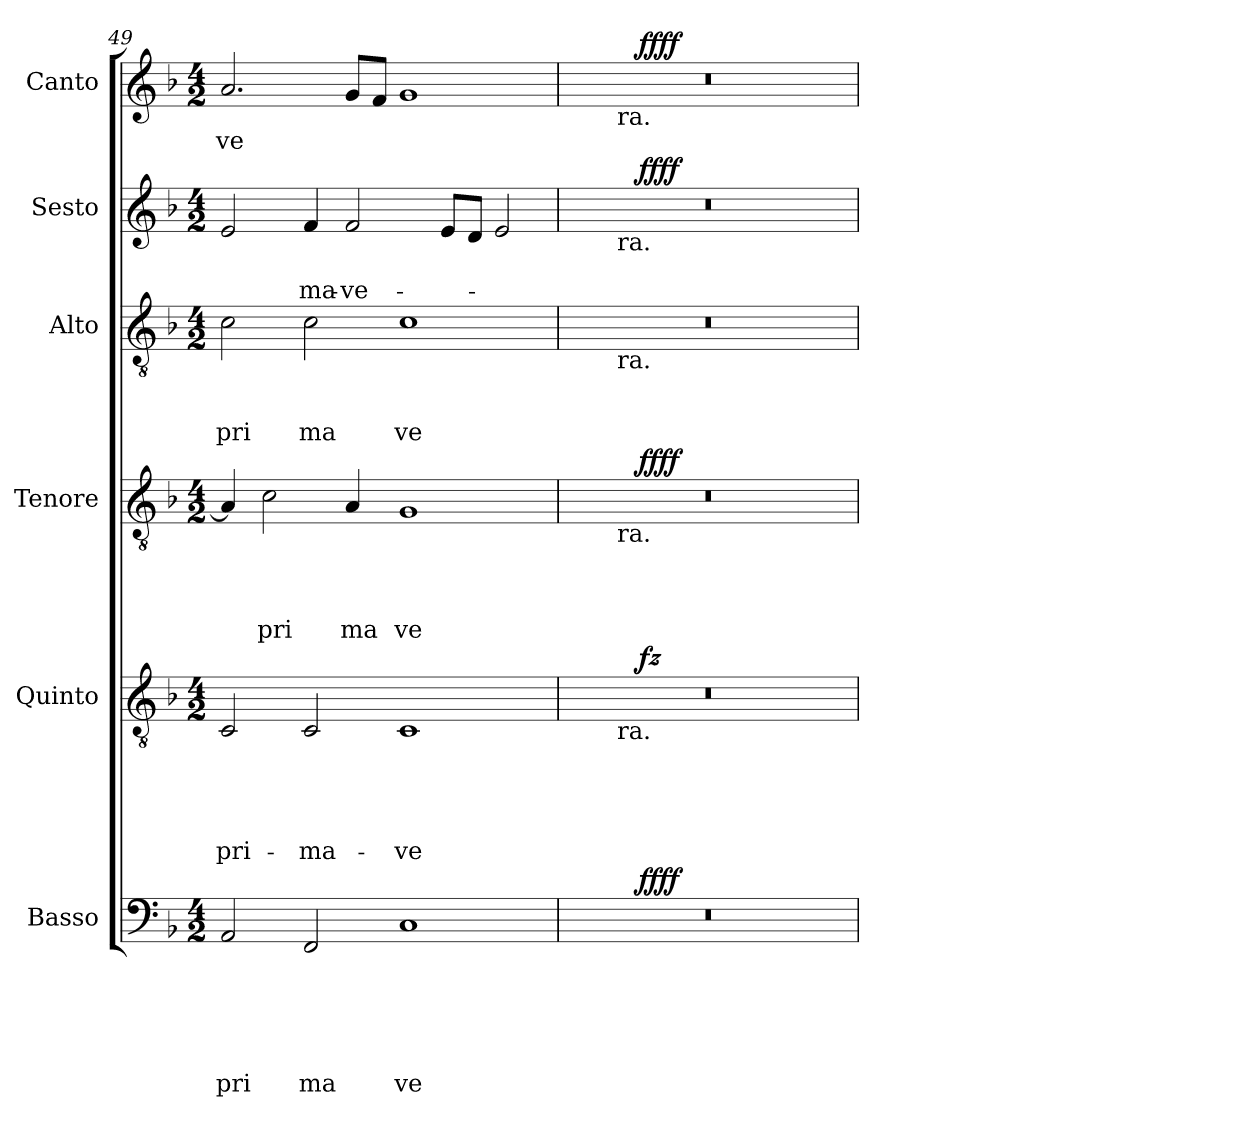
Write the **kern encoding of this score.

**kern	**text	**text	**text	**text	**text	**text	**dynam	**kern	**text	**text	**text	**text	**text	**dynam	**kern	**text	**text	**text	**text	**dynam	**kern	**text	**text	**text	**kern	**text	**text	**dynam	**kern	**text	**dynam
*part6	*part6	*part6	*part6	*part6	*part6	*part6	*part6	*part5	*part5	*part5	*part5	*part5	*part5	*part5	*part4	*part4	*part4	*part4	*part4	*part4	*part3	*part3	*part3	*part3	*part2	*part2	*part2	*part2	*part1	*part1	*part1
*staff6	*staff6	*staff6	*staff6	*staff6	*staff6	*staff6	*staff6	*staff5	*staff5	*staff5	*staff5	*staff5	*staff5	*staff5	*staff4	*staff4	*staff4	*staff4	*staff4	*staff4	*staff3	*staff3	*staff3	*staff3	*staff2	*staff2	*staff2	*staff2	*staff1	*staff1	*staff1
*I"Basso	*	*	*	*	*	*	*	*I"Quinto	*	*	*	*	*	*	*I"Tenore	*	*	*	*	*	*I"Alto	*	*	*	*I"Sesto	*	*	*	*I"Canto	*	*
*clefF4	*	*	*	*	*	*	*	*clefGv2	*	*	*	*	*	*	*clefGv2	*	*	*	*	*	*clefGv2	*	*	*	*clefG2	*	*	*	*clefG2	*	*
*ITrd-3c-5	*	*	*	*	*	*	*	*ITrd-3c-5	*	*	*	*	*	*	*	*	*	*	*	*	*ITrd-3c-5	*	*	*	*ITrd-3c-5	*	*	*	*ITrd-3c-5	*	*
*k[b-e-]	*	*	*	*	*	*	*	*k[b-e-]	*	*	*	*	*	*	*k[b-]	*	*	*	*	*	*k[b-e-]	*	*	*	*k[b-e-]	*	*	*	*k[b-e-]	*	*
*B-:	*	*	*	*	*	*	*	*B-:	*	*	*	*	*	*	*F:	*	*	*	*	*	*B-:	*	*	*	*B-:	*	*	*	*B-:	*	*
*M4/2	*	*	*	*	*	*	*	*M4/2	*	*	*	*	*	*	*M4/2	*	*	*	*	*	*M4/2	*	*	*	*M4/2	*	*	*	*M4/2	*	*
=49	=49	=49	=49	=49	=49	=49	=49	=49	=49	=49	=49	=49	=49	=49	=49	=49	=49	=49	=49	=49	=49	=49	=49	=49	=49	=49	=49	=49	=49	=49	=49
!	!	!	!	!	!	!LO:LY:b	!	!	!	!	!	!	!LO:LY:b	!	!	!	!	!	!	!	!	!	!	!LO:LY:b	!	!	!	!	!	!LO:LY:b	!
2D/	.	.	.	.	.	pri	.	2F/	.	.	.	.	pri-	.	4A/]	.	.	.	.	.	2f\	.	.	pri	2a/	.	.	.	2.dd/	ve	.
!	!	!	!	!	!	!	!	!	!	!	!	!	!	!	!	!	!	!	!LO:LY:b	!	!	!	!	!	!	!	!	!	!	!	!
.	.	.	.	.	.	.	.	.	.	.	.	.	.	.	2c\	.	.	.	pri	.	.	.	.	.	.	.	.	.	.	.	.
!	!	!	!	!	!	!LO:LY:b	!	!	!	!	!	!	!LO:LY:b	!	!	!	!	!	!	!	!	!	!	!LO:LY:b	!	!	!LO:LY:b	!	!	!	!
2BB-/	.	.	.	.	.	ma	.	2F/	.	.	.	.	-ma-	.	.	.	.	.	.	.	2f\	.	.	ma	4b-/	.	-ma-	.	.	.	.
!	!	!	!	!	!	!	!	!	!	!	!	!	!	!	!	!	!	!	!LO:LY:b	!	!	!	!	!	!	!	!LO:LY:b	!	!	!	!
.	.	.	.	.	.	.	.	.	.	.	.	.	.	.	4A/	.	.	.	ma	.	.	.	.	.	2b-/	.	-ve-	.	8cc/L	.	.
.	.	.	.	.	.	.	.	.	.	.	.	.	.	.	.	.	.	.	.	.	.	.	.	.	.	.	.	.	8b-/J	.	.
!	!	!	!	!	!	!LO:LY:b	!	!	!	!	!	!	!LO:LY:b	!	!	!	!	!	!LO:LY:b	!	!	!	!	!LO:LY:b	!	!	!	!	!	!	!
1F	.	.	.	.	.	ve	.	1F	.	.	.	.	-ve-	.	1G	.	.	.	ve	.	1f	.	.	ve	.	.	.	.	1cc	.	.
.	.	.	.	.	.	.	.	.	.	.	.	.	.	.	.	.	.	.	.	.	.	.	.	.	8a/L	.	.	.	.	.	.
.	.	.	.	.	.	.	.	.	.	.	.	.	.	.	.	.	.	.	.	.	.	.	.	.	8g/J	.	.	.	.	.	.
.	.	.	.	.	.	.	.	.	.	.	.	.	.	.	.	.	.	.	.	.	.	.	.	.	2a/	.	.	.	.	.	.
=50	=50	=50	=50	=50	=50	=50	=50	=50	=50	=50	=50	=50	=50	=50	=50	=50	=50	=50	=50	=50	=50	=50	=50	=50	=50	=50	=50	=50	=50	=50	=50
*^	*	*	*	*	*	*	*	*^	*	*	*	*	*	*	*^	*	*	*	*	*	*^	*	*	*	*^	*	*	*	*^	*	*
*	*	*	*	*	*	*	*	*	*	*^	*	*	*	*	*	*	*	*^	*	*	*	*	*	*	*	*	*	*	*	*^	*	*	*	*	*^	*	*
0r	4.ryy	.	.	.	.	.	.	.	0r	4.ryy	4ryy	.	.	.	.	.	.	0r	4.ryy	4ryy	.	.	.	.	.	0r	4ryy	.	.	.	0r	4.ryy	4ryy	.	.	.	0r	4.ryy	4ryy	.	.
.	.	.	.	.	.	.	.	.	.	.	32ryy	.	.	.	.	.	.	.	.	32ryy	.	.	.	.	.	.	32ryy	.	.	.	.	.	32ryy	.	.	.	.	.	32ryy	.	.
!	!	!	!	!	!	!	!	!	!	!	!	!	!	!	!	!	!	!	!	!	!	!	!	!	!	!	!	!	!	!	!	!	!	!	!	!	!	!	!LO:TX:b:t=ra.	!	!
!	!	!	!	!	!	!	!	!	!	!	!	!	!	!	!	!	!	!	!	!	!	!	!	!	!	!	!	!	!	!	!	!	!LO:TX:b:t=ra.	!	!	!	!	!	!	!	!
!	!	!	!	!	!	!	!	!	!	!	!	!	!	!	!	!	!	!	!	!	!	!	!	!	!	!	!LO:TX:b:t=ra.	!	!	!	!	!	!	!	!	!	!	!	!	!	!
!	!	!	!	!	!	!	!	!	!	!	!	!	!	!	!	!	!	!	!	!LO:TX:b:t=ra.	!	!	!	!	!	!	!	!	!	!	!	!	!	!	!	!	!	!	!	!	!
!	!	!	!	!	!	!	!	!	!	!	!LO:TX:b:t=ra.	!	!	!	!	!	!	!	!	!	!	!	!	!	!	!	!	!	!	!	!	!	!	!	!	!	!	!	!	!	!
.	.	.	.	.	.	.	.	.	.	.	1ryy	.	.	.	.	.	.	.	.	1ryy	.	.	.	.	.	.	1ryy	.	.	.	.	.	1ryy	.	.	.	.	.	1ryy	.	.
!	!	!	!	!	!	!	!	!LO:DY:b	!	!	!	!	!	!	!	!	!LO:DY:b	!	!	!	!	!	!	!	!LO:DY:b	!	!	!	!	!	!	!	!	!	!	!LO:DY:b	!	!	!	!	!LO:DY:b
.	1ryy	.	.	.	.	.	.	ffff	.	1ryy	.	.	.	.	.	.	fz	.	1ryy	.	.	.	.	.	ffff	.	.	.	.	.	.	1ryy	.	.	.	ffff	.	1ryy	.	.	ffff
.	.	.	.	.	.	.	.	.	.	.	2ryy	.	.	.	.	.	.	.	.	2ryy	.	.	.	.	.	.	2ryy	.	.	.	.	.	2ryy	.	.	.	.	.	2ryy	.	.
.	2ryy	.	.	.	.	.	.	.	.	2ryy	.	.	.	.	.	.	.	.	2ryy	.	.	.	.	.	.	.	.	.	.	.	.	2ryy	.	.	.	.	.	2ryy	.	.	.
.	.	.	.	.	.	.	.	.	.	.	8..ryy	.	.	.	.	.	.	.	.	8..ryy	.	.	.	.	.	.	8..ryy	.	.	.	.	.	8..ryy	.	.	.	.	.	8..ryy	.	.
.	8ryy	.	.	.	.	.	.	.	.	8ryy	.	.	.	.	.	.	.	.	8ryy	.	.	.	.	.	.	.	.	.	.	.	.	8ryy	.	.	.	.	.	8ryy	.	.	.
*v	*v	*	*	*	*	*	*	*	*	*	*	*	*	*	*	*	*	*v	*v	*v	*	*	*	*	*	*v	*v	*	*	*	*v	*v	*v	*	*	*	*v	*v	*v	*	*
*	*	*	*	*	*	*	*	*v	*v	*v	*	*	*	*	*	*	*	*	*	*	*	*	*	*	*	*	*	*	*	*	*	*	*
=	=	=	=	=	=	=	=	=	=	=	=	=	=	=	=	=	=	=	=	=	=	=	=	=	=	=	=	=	=	=	=
*-	*-	*-	*-	*-	*-	*-	*-	*-	*-	*-	*-	*-	*-	*-	*-	*-	*-	*-	*-	*-	*-	*-	*-	*-	*-	*-	*-	*-	*-	*-	*-
